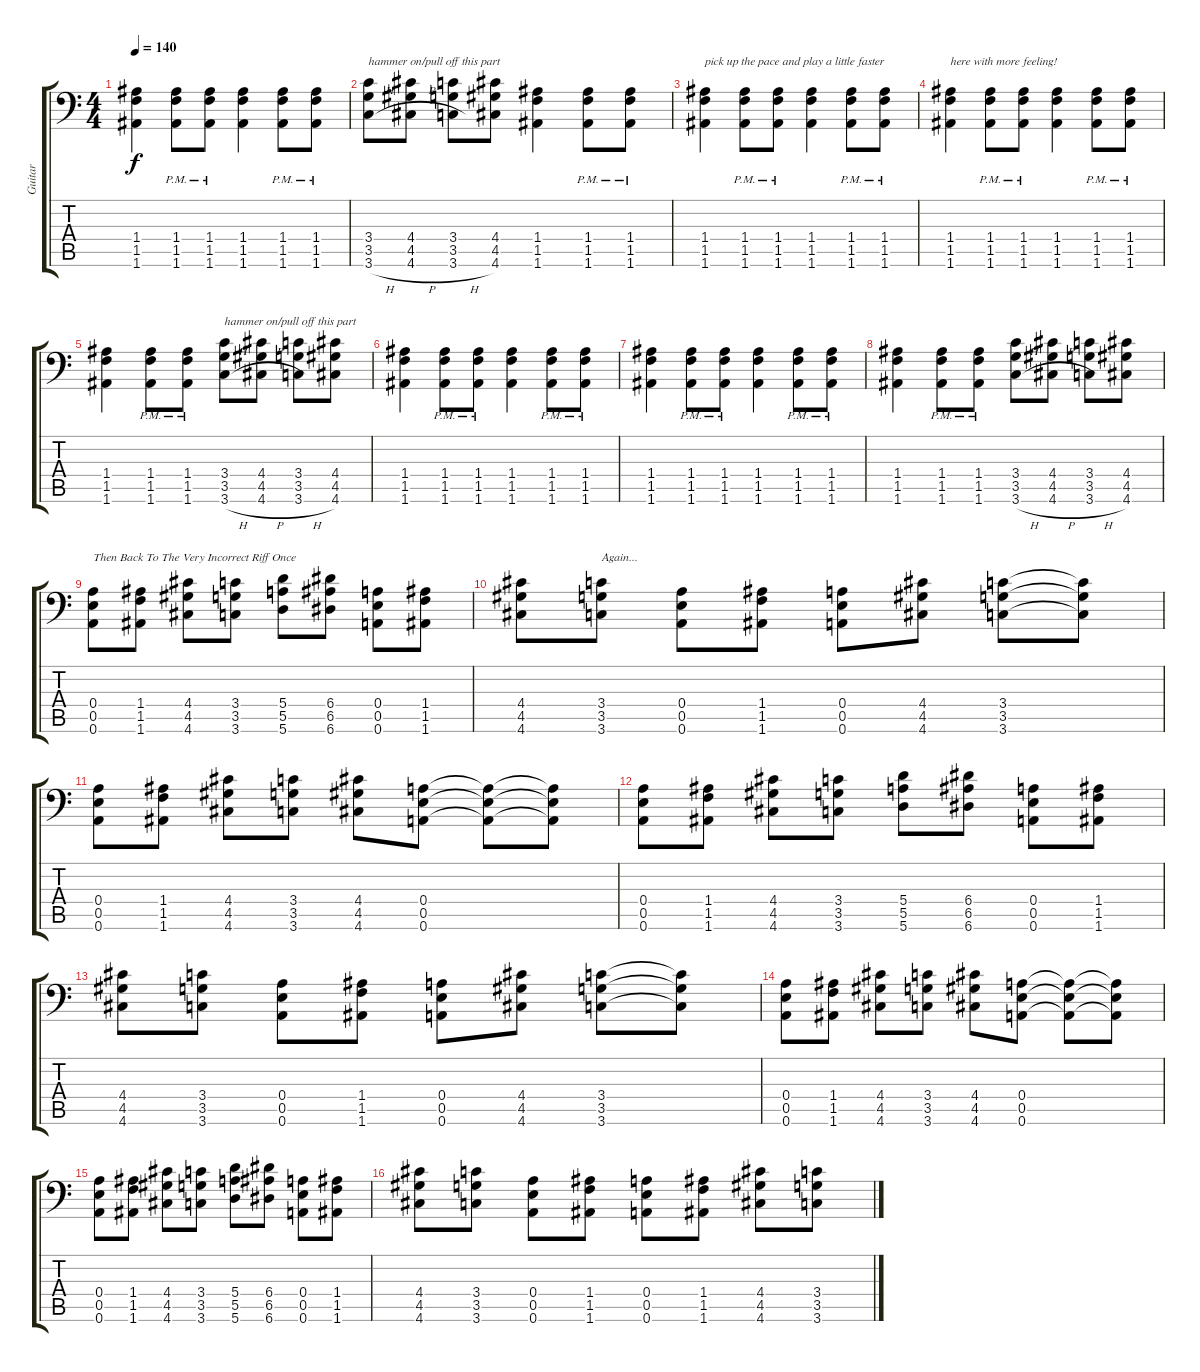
\track ("Guitar" "Guitar") {instrument distortionguitar}
\staff {score tabs}
\tuning (B3 Gb3 D3 A2 E2 A1) {hide}
\ts (4 4)
\tempo 140
\clef f4
\ks c
(1.4 1.5 1.6).4{dy f} (1.4{pm} 1.5{pm} 1.6{pm}).8 (1.4{pm} 1.5{pm} 1.6{pm}).8 (1.4 1.5 1.6).4 (1.4{pm} 1.5{pm} 1.6{pm}).8 (1.4{pm} 1.5{pm} 1.6{pm}).8 |
(3.4 3.5 3.6{h}).8{txt "hammer on/pull off this part"} (4.4 4.5 4.6{h}).8 (3.4 3.5 3.6{h}).8 (4.4 4.5 4.6).8 (1.4 1.5 1.6).4 (1.4{pm} 1.5{pm} 1.6{pm}).8 (1.4{pm} 1.5{pm} 1.6{pm}).8 |
(1.4 1.5 1.6).4{txt "pick up the pace and play a little faster"} (1.4{pm} 1.5{pm} 1.6{pm}).8 (1.4{pm} 1.5{pm} 1.6{pm}).8 (1.4 1.5 1.6).4 (1.4{pm} 1.5{pm} 1.6{pm}).8 (1.4{pm} 1.5{pm} 1.6{pm}).8 |
(1.4 1.5 1.6).4{txt "here with more feeling!"} (1.4{pm} 1.5{pm} 1.6{pm}).8 (1.4{pm} 1.5{pm} 1.6{pm}).8 (1.4 1.5 1.6).4 (1.4{pm} 1.5{pm} 1.6{pm}).8 (1.4{pm} 1.5{pm} 1.6{pm}).8 |
(1.4 1.5 1.6).4 (1.4{pm} 1.5{pm} 1.6{pm}).8 (1.4{pm} 1.5{pm} 1.6{pm}).8 (3.4 3.5 3.6{h}).8{txt "hammer on/pull off this part"} (4.4 4.5 4.6{h}).8 (3.4 3.5 3.6{h}).8 (4.4 4.5 4.6).8 |
(1.4 1.5 1.6).4 (1.4{pm} 1.5{pm} 1.6{pm}).8 (1.4{pm} 1.5{pm} 1.6{pm}).8 (1.4 1.5 1.6).4 (1.4{pm} 1.5{pm} 1.6{pm}).8 (1.4{pm} 1.5{pm} 1.6{pm}).8 |
(1.4 1.5 1.6).4 (1.4{pm} 1.5{pm} 1.6{pm}).8 (1.4{pm} 1.5{pm} 1.6{pm}).8 (1.4 1.5 1.6).4 (1.4{pm} 1.5{pm} 1.6{pm}).8 (1.4{pm} 1.5{pm} 1.6{pm}).8 |
(1.4 1.5 1.6).4 (1.4{pm} 1.5{pm} 1.6{pm}).8 (1.4{pm} 1.5{pm} 1.6{pm}).8 (3.4 3.5 3.6{h}).8 (4.4 4.5 4.6{h}).8 (3.4 3.5 3.6{h}).8 (4.4 4.5 4.6).8 |
(0.4 0.5 0.6).8{txt "Then Back To The Very Incorrect Riff Once"} (1.4 1.5 1.6).8 (4.4 4.5 4.6).8 (3.4 3.5 3.6).8 (5.4 5.5 5.6).8 (6.4 6.5 6.6).8 (0.4 0.5 0.6).8 (1.4 1.5 1.6).8 |
(4.4 4.5 4.6).8 (3.4 3.5 3.6).8{txt "Again..."} (0.4 0.5 0.6).8 (1.4 1.5 1.6).8 (0.4 0.5 0.6).8 (4.4 4.5 4.6).8 (3.4 3.5 3.6).8 (3.4{t} 3.5{t} 3.6{t}).8 |
(0.4 0.5 0.6).8 (1.4 1.5 1.6).8 (4.4 4.5 4.6).8 (3.4 3.5 3.6).8 (4.4 4.5 4.6).8 (0.4 0.5 0.6).8 (0.4{t} 0.5{t} 0.6{t}).8 (0.4{t} 0.5{t} 0.6{t}).8 |
(0.4 0.5 0.6).8 (1.4 1.5 1.6).8 (4.4 4.5 4.6).8 (3.4 3.5 3.6).8 (5.4 5.5 5.6).8 (6.4 6.5 6.6).8 (0.4 0.5 0.6).8 (1.4 1.5 1.6).8 |
(4.4 4.5 4.6).8 (3.4 3.5 3.6).8 (0.4 0.5 0.6).8 (1.4 1.5 1.6).8 (0.4 0.5 0.6).8 (4.4 4.5 4.6).8 (3.4 3.5 3.6).8 (3.4{t} 3.5{t} 3.6{t}).8 |
(0.4 0.5 0.6).8 (1.4 1.5 1.6).8 (4.4 4.5 4.6).8 (3.4 3.5 3.6).8 (4.4 4.5 4.6).8 (0.4 0.5 0.6).8 (0.4{t} 0.5{t} 0.6{t}).8 (0.4{t} 0.5{t} 0.6{t}).8 |
(0.4 0.5 0.6).8 (1.4 1.5 1.6).8 (4.4 4.5 4.6).8 (3.4 3.5 3.6).8 (5.4 5.5 5.6).8 (6.4 6.5 6.6).8 (0.4 0.5 0.6).8 (1.4 1.5 1.6).8 |
(4.4 4.5 4.6).8 (3.4 3.5 3.6).8 (0.4 0.5 0.6).8 (1.4 1.5 1.6).8 (0.4 0.5 0.6).8 (1.4 1.5 1.6).8 (4.4 4.5 4.6).8 (3.4 3.5 3.6).8
